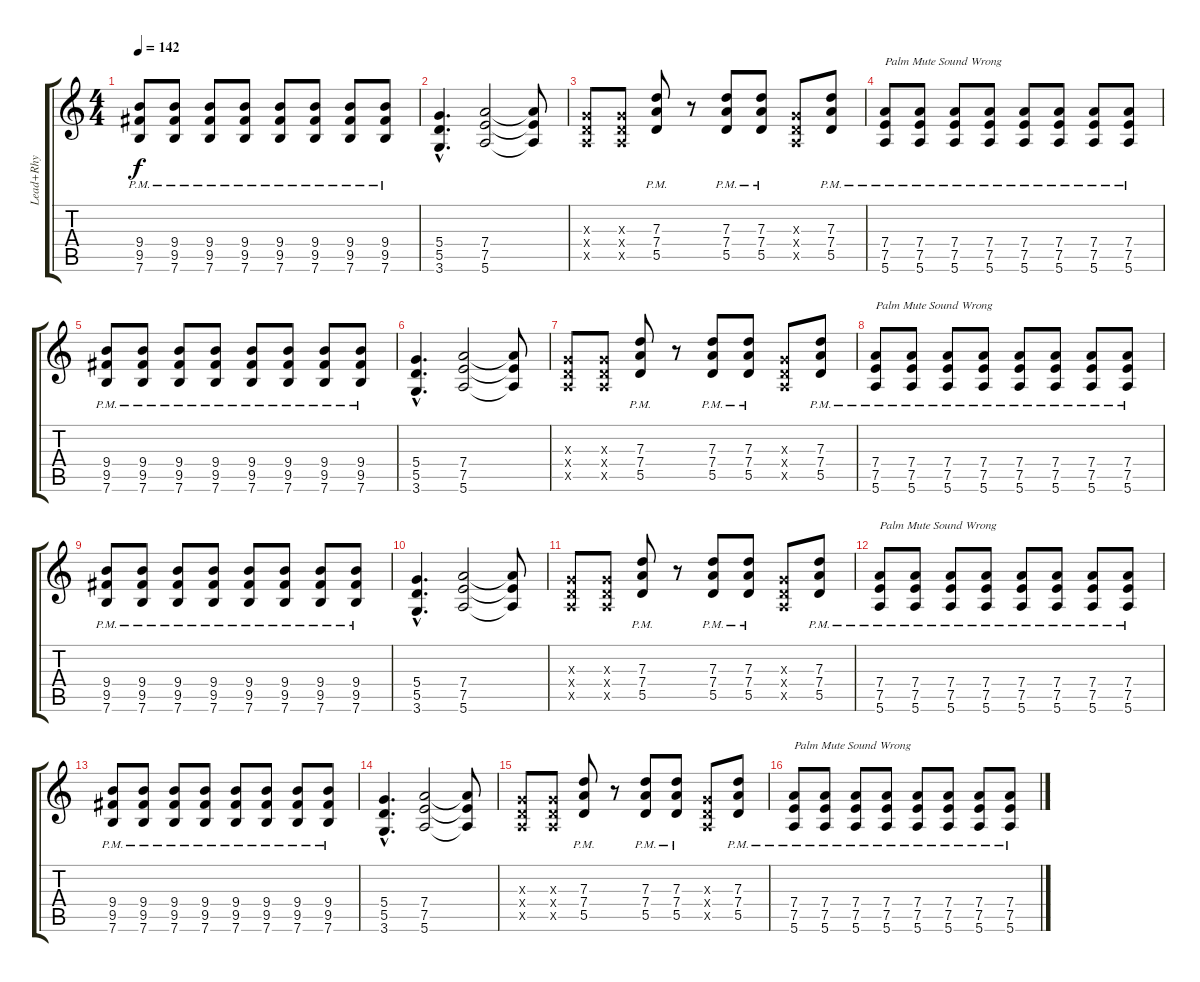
\track ("Lead+Rhy" "Lead+Rhy") {instrument distortionguitar}
\staff {score tabs}
\tuning (E4 B3 G3 D3 A2 E2) {hide}
\ts (4 4)
\tempo 142
\clef g2
\ks c
(9.4{pm} 9.5{pm} 7.6{pm}).8{dy f} (9.4{pm} 9.5{pm} 7.6{pm}).8 (9.4{pm} 9.5{pm} 7.6{pm}).8 (9.4{pm} 9.5{pm} 7.6{pm}).8 (9.4{pm} 9.5{pm} 7.6{pm}).8 (9.4{pm} 9.5{pm} 7.6{pm}).8 (9.4{pm} 9.5{pm} 7.6{pm}).8 (9.4{pm} 9.5{pm} 7.6{pm}).8 |
(5.4{hac} 5.5{hac} 3.6{hac}).4{d} (7.4 7.5 5.6).2 (7.4{t} 7.5{t} 5.6{t}).8 |
(0.3{x} 0.4{x} 0.5{x}).8 (0.3{x} 0.4{x} 0.5{x}).8 (7.3{pm} 7.4{pm} 5.5{pm}).8 r.8 (7.3{pm} 7.4{pm} 5.5{pm}).8 (7.3{pm} 7.4{pm} 5.5{pm}).8 (0.3{x} 0.4{x} 0.5{x}).8 (7.3{pm} 7.4{pm} 5.5{pm}).8 |
(7.4{pm} 7.5{pm} 5.6{pm}).8{txt "Palm Mute Sound Wrong"} (7.4{pm} 7.5{pm} 5.6{pm}).8 (7.4{pm} 7.5{pm} 5.6{pm}).8 (7.4{pm} 7.5{pm} 5.6{pm}).8 (7.4{pm} 7.5{pm} 5.6{pm}).8 (7.4{pm} 7.5{pm} 5.6{pm}).8 (7.4{pm} 7.5{pm} 5.6{pm}).8 (7.4{pm} 7.5{pm} 5.6{pm}).8 |
(9.4{pm} 9.5{pm} 7.6{pm}).8 (9.4{pm} 9.5{pm} 7.6{pm}).8 (9.4{pm} 9.5{pm} 7.6{pm}).8 (9.4{pm} 9.5{pm} 7.6{pm}).8 (9.4{pm} 9.5{pm} 7.6{pm}).8 (9.4{pm} 9.5{pm} 7.6{pm}).8 (9.4{pm} 9.5{pm} 7.6{pm}).8 (9.4{pm} 9.5{pm} 7.6{pm}).8 |
(5.4{hac} 5.5{hac} 3.6{hac}).4{d} (7.4 7.5 5.6).2 (7.4{t} 7.5{t} 5.6{t}).8 |
(0.3{x} 0.4{x} 0.5{x}).8 (0.3{x} 0.4{x} 0.5{x}).8 (7.3{pm} 7.4{pm} 5.5{pm}).8 r.8 (7.3{pm} 7.4{pm} 5.5{pm}).8 (7.3{pm} 7.4{pm} 5.5{pm}).8 (0.3{x} 0.4{x} 0.5{x}).8 (7.3{pm} 7.4{pm} 5.5{pm}).8 |
(7.4{pm} 7.5{pm} 5.6{pm}).8{txt "Palm Mute Sound Wrong"} (7.4{pm} 7.5{pm} 5.6{pm}).8 (7.4{pm} 7.5{pm} 5.6{pm}).8 (7.4{pm} 7.5{pm} 5.6{pm}).8 (7.4{pm} 7.5{pm} 5.6{pm}).8 (7.4{pm} 7.5{pm} 5.6{pm}).8 (7.4{pm} 7.5{pm} 5.6{pm}).8 (7.4{pm} 7.5{pm} 5.6{pm}).8 |
(9.4{pm} 9.5{pm} 7.6{pm}).8 (9.4{pm} 9.5{pm} 7.6{pm}).8 (9.4{pm} 9.5{pm} 7.6{pm}).8 (9.4{pm} 9.5{pm} 7.6{pm}).8 (9.4{pm} 9.5{pm} 7.6{pm}).8 (9.4{pm} 9.5{pm} 7.6{pm}).8 (9.4{pm} 9.5{pm} 7.6{pm}).8 (9.4{pm} 9.5{pm} 7.6{pm}).8 |
(5.4{hac} 5.5{hac} 3.6{hac}).4{d} (7.4 7.5 5.6).2 (7.4{t} 7.5{t} 5.6{t}).8 |
(0.3{x} 0.4{x} 0.5{x}).8 (0.3{x} 0.4{x} 0.5{x}).8 (7.3{pm} 7.4{pm} 5.5{pm}).8 r.8 (7.3{pm} 7.4{pm} 5.5{pm}).8 (7.3{pm} 7.4{pm} 5.5{pm}).8 (0.3{x} 0.4{x} 0.5{x}).8 (7.3{pm} 7.4{pm} 5.5{pm}).8 |
(7.4{pm} 7.5{pm} 5.6{pm}).8{txt "Palm Mute Sound Wrong"} (7.4{pm} 7.5{pm} 5.6{pm}).8 (7.4{pm} 7.5{pm} 5.6{pm}).8 (7.4{pm} 7.5{pm} 5.6{pm}).8 (7.4{pm} 7.5{pm} 5.6{pm}).8 (7.4{pm} 7.5{pm} 5.6{pm}).8 (7.4{pm} 7.5{pm} 5.6{pm}).8 (7.4{pm} 7.5{pm} 5.6{pm}).8 |
(9.4{pm} 9.5{pm} 7.6{pm}).8 (9.4{pm} 9.5{pm} 7.6{pm}).8 (9.4{pm} 9.5{pm} 7.6{pm}).8 (9.4{pm} 9.5{pm} 7.6{pm}).8 (9.4{pm} 9.5{pm} 7.6{pm}).8 (9.4{pm} 9.5{pm} 7.6{pm}).8 (9.4{pm} 9.5{pm} 7.6{pm}).8 (9.4{pm} 9.5{pm} 7.6{pm}).8 |
(5.4{hac} 5.5{hac} 3.6{hac}).4{d} (7.4 7.5 5.6).2 (7.4{t} 7.5{t} 5.6{t}).8 |
(0.3{x} 0.4{x} 0.5{x}).8 (0.3{x} 0.4{x} 0.5{x}).8 (7.3{pm} 7.4{pm} 5.5{pm}).8 r.8 (7.3{pm} 7.4{pm} 5.5{pm}).8 (7.3{pm} 7.4{pm} 5.5{pm}).8 (0.3{x} 0.4{x} 0.5{x}).8 (7.3{pm} 7.4{pm} 5.5{pm}).8 |
(7.4{pm} 7.5{pm} 5.6{pm}).8{txt "Palm Mute Sound Wrong"} (7.4{pm} 7.5{pm} 5.6{pm}).8 (7.4{pm} 7.5{pm} 5.6{pm}).8 (7.4{pm} 7.5{pm} 5.6{pm}).8 (7.4{pm} 7.5{pm} 5.6{pm}).8 (7.4{pm} 7.5{pm} 5.6{pm}).8 (7.4{pm} 7.5{pm} 5.6{pm}).8 (7.4{pm} 7.5{pm} 5.6{pm}).8
